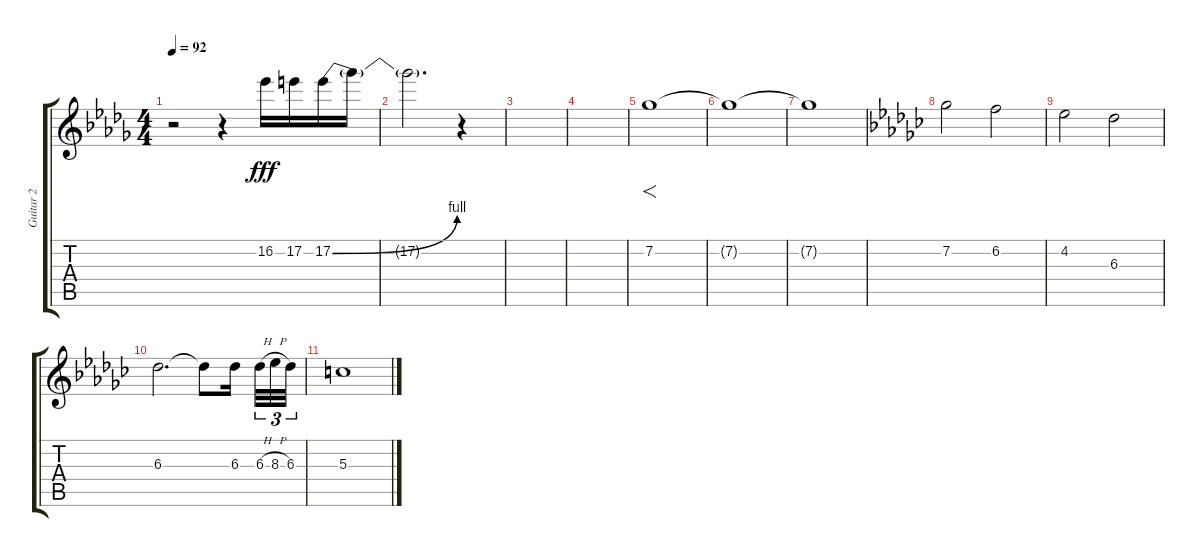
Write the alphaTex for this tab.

\track ("Guitar 2" "Guitar 2") {instrument distortionguitar}
\staff {score tabs}
\tuning (E4 B3 G3 D3 A2 E2) {hide}
\ts (4 4)
\tempo 92
\clef g2
\ks db
r.2{dy fff} r.4 16.2.16 17.2.16 17.2{be (bend 0 0 60 4)}.16 17.2{t}.16 |
17.2{t}.2{d} r.4 |
|
|
7.2.1{f} |
7.2{t}.1 |
7.2{t}.1 |
\ks gb
7.2.2 6.2.2 |
4.2.2 6.3.2 |
6.3.2{d} 6.3{t}.8 6.3.16{beam splitsecondary} 6.3{h}.32{tu (3 2)} 8.3{h}.32{tu (3 2)} 6.3.32{tu (3 2)} |
5.3.1
